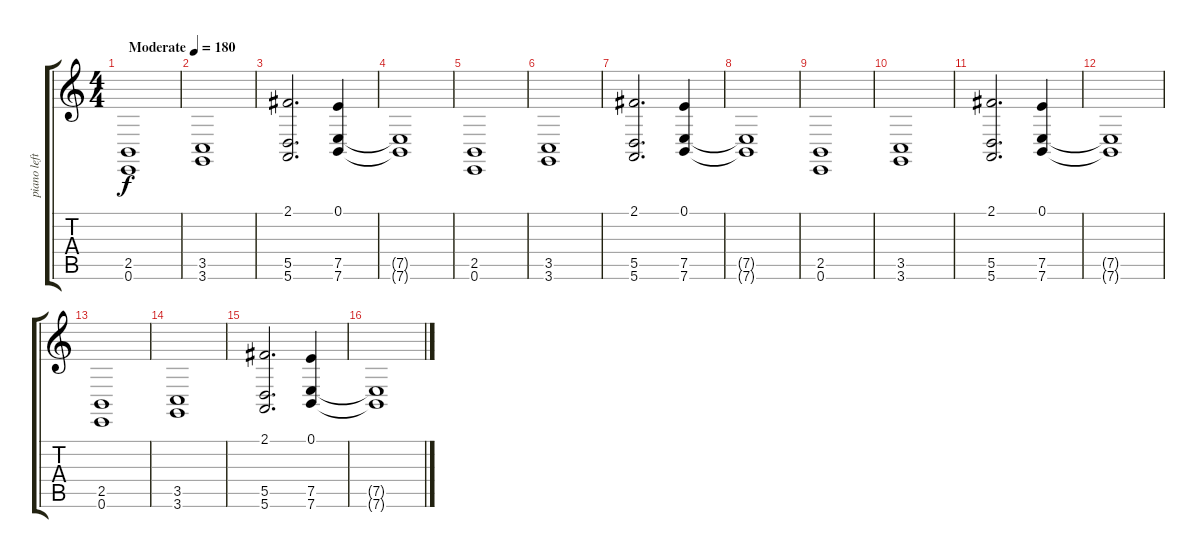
\track ("piano left hand" "piano left") {instrument acousticgrandpiano}
\staff {score tabs}
\tuning (E4 B3 G3 D3 A2 E2) {hide}
\ts (4 4)
\tempo (180 "Moderate")
\clef g2
\ks c
(2.5 0.6).1{dy f instrument acousticgrandpiano} |
(3.5 3.6).1 |
(2.1 5.5 5.6).2{d} (0.1 7.5 7.6).4 |
(7.5{t} 7.6{t}).1 |
(2.5 0.6).1 |
(3.5 3.6).1 |
(2.1 5.5 5.6).2{d} (0.1 7.5 7.6).4 |
(7.5{t} 7.6{t}).1 |
(2.5 0.6).1 |
(3.5 3.6).1 |
(2.1 5.5 5.6).2{d} (0.1 7.5 7.6).4 |
(7.5{t} 7.6{t}).1 |
(2.5 0.6).1 |
(3.5 3.6).1 |
(2.1 5.5 5.6).2{d} (0.1 7.5 7.6).4 |
(7.5{t} 7.6{t}).1
